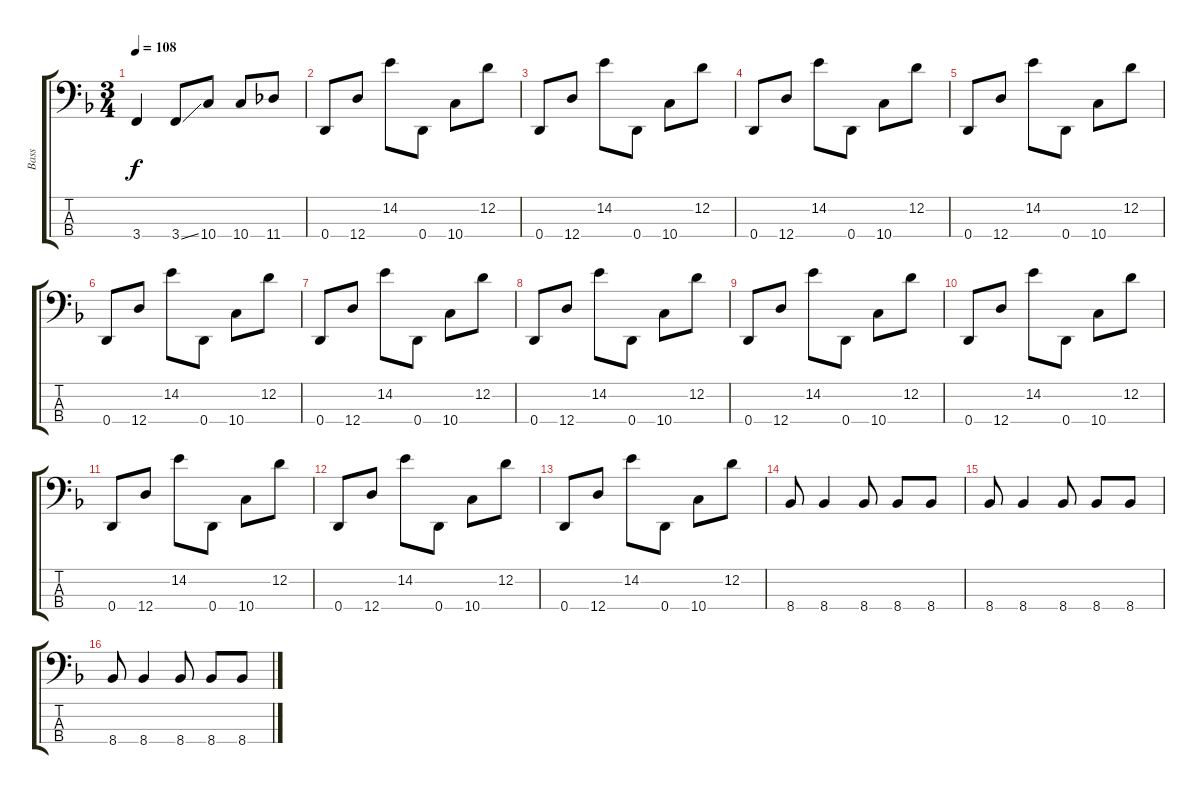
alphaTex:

\track ("Bass" "Bass") {instrument slapbass2}
\staff {score tabs}
\tuning (G2 D2 A1 D1) {hide}
\ts (3 4)
\tempo 108
\clef f4
\ks dminor
3.4.4{dy f volume 13} 3.4{ss}.8 10.4.8 10.4.8 11.4.8 |
0.4.8 12.4.8 14.2.8 0.4.8 10.4.8 12.2.8 |
0.4.8 12.4.8 14.2.8 0.4.8 10.4.8 12.2.8 |
0.4.8 12.4.8 14.2.8 0.4.8 10.4.8 12.2.8 |
0.4.8 12.4.8 14.2.8 0.4.8 10.4.8 12.2.8 |
0.4.8 12.4.8 14.2.8 0.4.8 10.4.8 12.2.8 |
0.4.8 12.4.8 14.2.8 0.4.8 10.4.8 12.2.8 |
0.4.8 12.4.8 14.2.8 0.4.8 10.4.8 12.2.8 |
0.4.8 12.4.8 14.2.8 0.4.8 10.4.8 12.2.8 |
0.4.8 12.4.8 14.2.8 0.4.8 10.4.8 12.2.8 |
0.4.8 12.4.8 14.2.8 0.4.8 10.4.8 12.2.8 |
0.4.8 12.4.8 14.2.8 0.4.8 10.4.8 12.2.8 |
0.4.8 12.4.8 14.2.8 0.4.8 10.4.8 12.2.8 |
8.4.8{volume 10} 8.4.4 8.4.8 8.4.8 8.4.8 |
8.4.8 8.4.4 8.4.8 8.4.8 8.4.8 |
8.4.8 8.4.4 8.4.8 8.4.8 8.4.8
